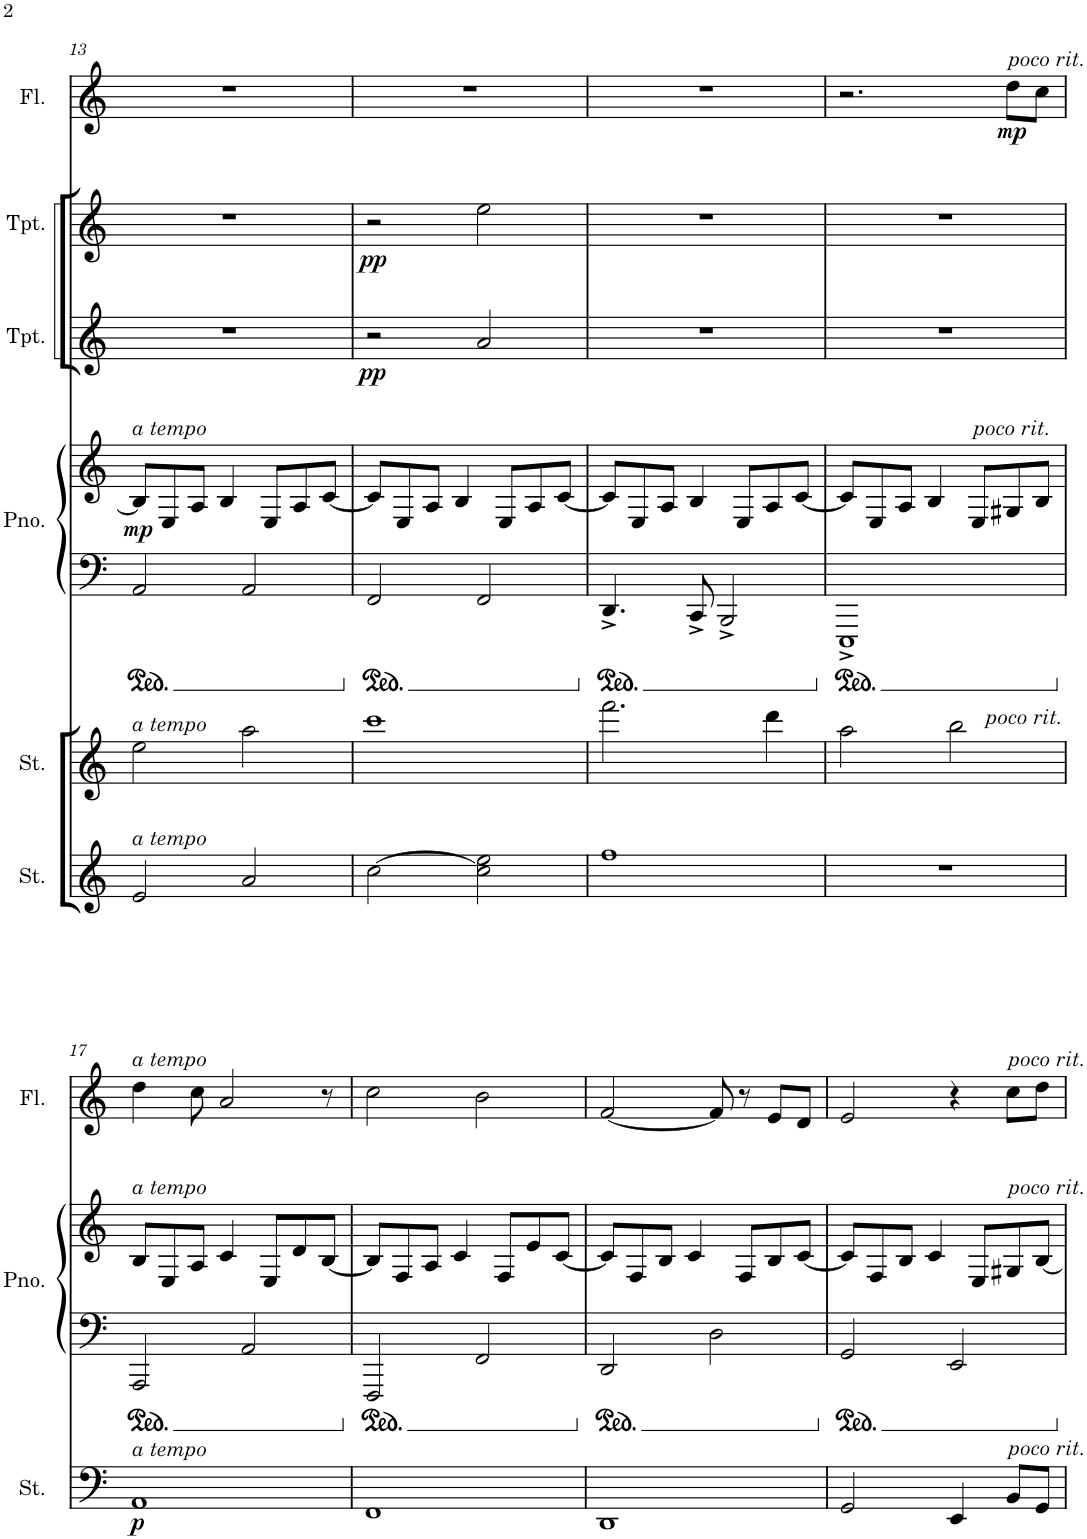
**kern	**dynam	**kern	**kern	**kern	**kern	**dynam	**kern	**dynam	**kern	**dynam	**kern	**dynam
*part7	*part7	*part6	*part5	*part4	*part4	*part4	*part3	*part3	*part2	*part2	*part1	*part1
*staff8	*staff8	*staff7	*staff6	*staff5	*staff4	*staff4/5	*staff3	*staff3	*staff2	*staff2	*staff1	*staff1
*I"Strings	*	*I"Strings	*I"Strings	*I"Piano	*	*	*I"Trumpet	*	*I"Trumpet	*	*I"Flute	*
*I'St.	*	*I'St.	*I'St.	*I'Pno.	*	*	*I'Tpt.	*	*I'Tpt.	*	*I'Fl.	*
!!LO:PB:g=z
*clefF4	*	*clefG2	*clefG2	*clefF4	*clefG2	*	*clefG2	*	*clefG2	*	*clefG2	*
*	*	*	*	*	*	*	*Trd1c2	*	*Trd1c2	*	*	*
*k[]	*	*k[]	*k[]	*k[]	*k[]	*	*k[]	*	*k[]	*	*k[]	*
*M4/4	*	*M4/4	*M4/4	*M4/4	*M4/4	*	*M4/4	*	*M4/4	*	*M4/4	*
=13	=13	=13	=13	=13	=13	=13	=13	=13	=13	=13	=13	=13
!	!	!	!	!	!LO:TX:a:i:t=a tempo	!	!	!	!	!	!	!
!	!	!	!LO:TX:a:i:t=a tempo	!	!	!	!	!	!	!	!	!
!	!	!LO:TX:a:i:t=a tempo	!	!	!	!	!	!	!	!	!	!
!	!	!	!	!	!	!LO:DY:b	!	!	!	!	!	!
1r	.	2e/	2ee\	2AA/	8B/L]	mp	1r	.	1r	.	1r	.
.	.	.	.	.	8E/	.	.	.	.	.	.	.
.	.	.	.	.	8A/J	.	.	.	.	.	.	.
.	.	.	.	.	4B/	.	.	.	.	.	.	.
.	.	2a/	2aa\	2AA/	.	.	.	.	.	.	.	.
.	.	.	.	.	8E/L	.	.	.	.	.	.	.
.	.	.	.	.	8A/	.	.	.	.	.	.	.
.	.	.	.	.	[8c/J	.	.	.	.	.	.	.
=14	=14	=14	=14	=14	=14	=14	=14	=14	=14	=14	=14	=14
!	!	!	!	!	!	!	!	!LO:DY:b	!	!LO:DY:b	!	!
1r	.	[2cc\	1ccc	2FF/	8c/L]	.	2r	pp	2r	pp	1r	.
.	.	.	.	.	8E/	.	.	.	.	.	.	.
.	.	.	.	.	8A/J	.	.	.	.	.	.	.
.	.	.	.	.	4B/	.	.	.	.	.	.	.
.	.	2cc\] 2ee\	.	2FF/	.	.	2a/	.	2ee\	.	.	.
.	.	.	.	.	8E/L	.	.	.	.	.	.	.
.	.	.	.	.	8A/	.	.	.	.	.	.	.
.	.	.	.	.	[8c/J	.	.	.	.	.	.	.
=15	=15	=15	=15	=15	=15	=15	=15	=15	=15	=15	=15	=15
1r	.	1ff	2.fff\	4.DD^/	8c/L]	.	1r	.	1r	.	1r	.
.	.	.	.	.	8E/	.	.	.	.	.	.	.
.	.	.	.	.	8A/J	.	.	.	.	.	.	.
.	.	.	.	8CC^/	4B/	.	.	.	.	.	.	.
.	.	.	.	2BBB^/	.	.	.	.	.	.	.	.
.	.	.	.	.	8E/L	.	.	.	.	.	.	.
.	.	.	4ddd\	.	8A/	.	.	.	.	.	.	.
.	.	.	.	.	[8c/J	.	.	.	.	.	.	.
=16	=16	=16	=16	=16	=16	=16	=16	=16	=16	=16	=16	=16
1r	.	1r	2aa\	1EEE^	8c/L]	.	1r	.	1r	.	2.r	.
.	.	.	.	.	8E/	.	.	.	.	.	.	.
.	.	.	.	.	8A/J	.	.	.	.	.	.	.
.	.	.	.	.	4B/	.	.	.	.	.	.	.
!	!	!	!LO:TX:a:i:t=poco rit.	!	!	!	!	!	!	!	!	!
.	.	.	2bb\	.	.	.	.	.	.	.	.	.
!	!	!	!	!	!LO:TX:a:i:t=poco rit.	!	!	!	!	!	!	!
.	.	.	.	.	8E/L	.	.	.	.	.	.	.
!	!	!	!	!	!	!	!	!	!	!	!LO:TX:a:i:t=poco rit.	!
!	!	!	!	!	!	!	!	!	!	!	!	!LO:DY:b
.	.	.	.	.	8G#X/	.	.	.	.	.	8dd\L	mp
.	.	.	.	.	8B/J	.	.	.	.	.	8cc\J	.
!!LO:LB:g=z
=17	=17	=17	=17	=17	=17	=17	=17	=17	=17	=17	=17	=17
!	!	!	!	!	!	!	!	!	!	!	!LO:TX:a:i:t=a tempo	!
!	!	!	!	!	!LO:TX:a:i:t=a tempo	!	!	!	!	!	!	!
!LO:TX:a:i:t=a tempo	!	!	!	!	!	!	!	!	!	!	!	!
!	!LO:DY:b	!	!	!	!	!	!	!	!	!	!	!
1AA	p	1r	1r	2AAA/	8B/L	.	1r	.	1r	.	4dd\	.
.	.	.	.	.	8E/	.	.	.	.	.	.	.
.	.	.	.	.	8A/J	.	.	.	.	.	8cc\	.
.	.	.	.	.	4c/	.	.	.	.	.	2a/	.
.	.	.	.	2AA/	.	.	.	.	.	.	.	.
.	.	.	.	.	8E/L	.	.	.	.	.	.	.
.	.	.	.	.	8d/	.	.	.	.	.	.	.
.	.	.	.	.	[8B/J	.	.	.	.	.	8r	.
=18	=18	=18	=18	=18	=18	=18	=18	=18	=18	=18	=18	=18
1FF	.	1r	1r	2FFF/	8B/L]	.	1r	.	1r	.	2cc\	.
.	.	.	.	.	8F/	.	.	.	.	.	.	.
.	.	.	.	.	8A/J	.	.	.	.	.	.	.
.	.	.	.	.	4c/	.	.	.	.	.	.	.
.	.	.	.	2FF/	.	.	.	.	.	.	2b\	.
.	.	.	.	.	8F/L	.	.	.	.	.	.	.
.	.	.	.	.	8e/	.	.	.	.	.	.	.
.	.	.	.	.	[8c/J	.	.	.	.	.	.	.
=19	=19	=19	=19	=19	=19	=19	=19	=19	=19	=19	=19	=19
1DD	.	1r	1r	2DD/	8c/L]	.	1r	.	1r	.	[2f/	.
.	.	.	.	.	8F/	.	.	.	.	.	.	.
.	.	.	.	.	8B/J	.	.	.	.	.	.	.
.	.	.	.	.	4c/	.	.	.	.	.	.	.
.	.	.	.	2D\	.	.	.	.	.	.	8f/]	.
.	.	.	.	.	8F/L	.	.	.	.	.	8r	.
.	.	.	.	.	8B/	.	.	.	.	.	8e/L	.
.	.	.	.	.	[8c/J	.	.	.	.	.	8d/J	.
=20	=20	=20	=20	=20	=20	=20	=20	=20	=20	=20	=20	=20
2GG/	.	1r	1r	2GG/	8c/L]	.	1r	.	1r	.	2e/	.
.	.	.	.	.	8F/	.	.	.	.	.	.	.
.	.	.	.	.	8B/J	.	.	.	.	.	.	.
.	.	.	.	.	4c/	.	.	.	.	.	.	.
4EE/	.	.	.	2EE/	.	.	.	.	.	.	4r	.
.	.	.	.	.	8E/L	.	.	.	.	.	.	.
!	!	!	!	!	!	!	!	!	!	!	!LO:TX:a:i:t=poco rit.	!
!	!	!	!	!	!LO:TX:a:i:t=poco rit.	!	!	!	!	!	!	!
!LO:TX:a:i:t=poco rit.	!	!	!	!	!	!	!	!	!	!	!	!
8BB/L	.	.	.	.	8G#X/	.	.	.	.	.	8cc\L	.
8GG/J	.	.	.	.	[8B/J	.	.	.	.	.	8dd\J	.
=	=	=	=	=	=	=	=	=	=	=	=	=
*-	*-	*-	*-	*-	*-	*-	*-	*-	*-	*-	*-	*-
